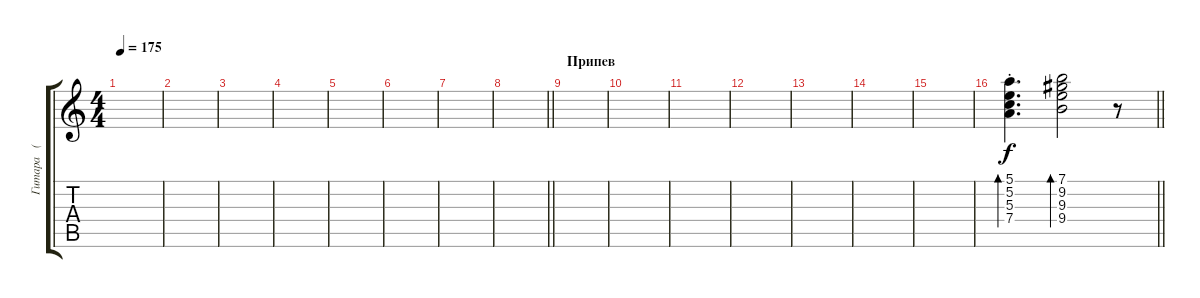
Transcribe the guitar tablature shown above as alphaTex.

\track ("Гитара   ( Электро ) Чистый Звук" "Гитара   (") {instrument electricguitarclean}
\staff {score tabs}
\tuning (E4 B3 G3 D3 A2 E2) {hide}
\ts (4 4)
\section ("" "")
\tempo 175
\clef g2
\ks c
|
|
|
|
|
|
|
\barLineRight lightlight
|
\section ("" "Припев")
|
|
|
|
|
|
|
\barLineRight lightlight
(5.1 5.2 5.3{st} 7.4).4{d bd 60} (7.1 9.2 9.3 9.4).2{bd 60} r.8
